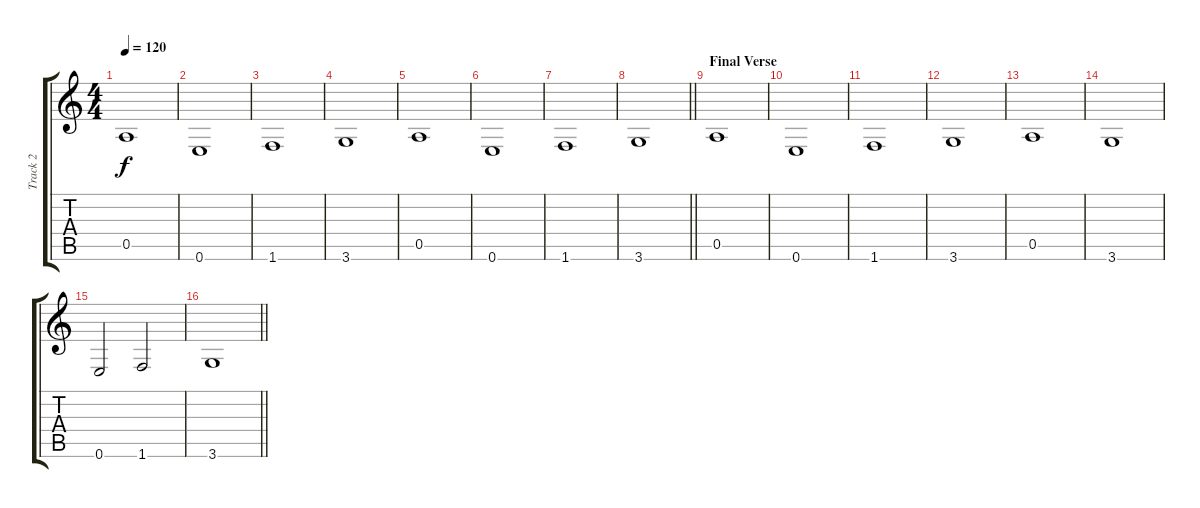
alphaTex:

\track ("Track 2" "Track 2") {instrument electricbassfinger}
\staff {score tabs}
\tuning (E4 B3 G3 D3 A2 E2) {hide}
\ts (4 4)
\tempo 120
\clef g2
\ks c
0.5.1{dy f} |
0.6.1 |
1.6.1 |
3.6.1 |
0.5.1 |
0.6.1 |
1.6.1 |
\barLineRight lightlight
3.6.1 |
\section ("" "Final Verse")
0.5.1 |
0.6.1 |
1.6.1 |
3.6.1 |
0.5.1 |
3.6.1 |
0.6.2 1.6.2 |
\barLineRight lightlight
3.6.1
